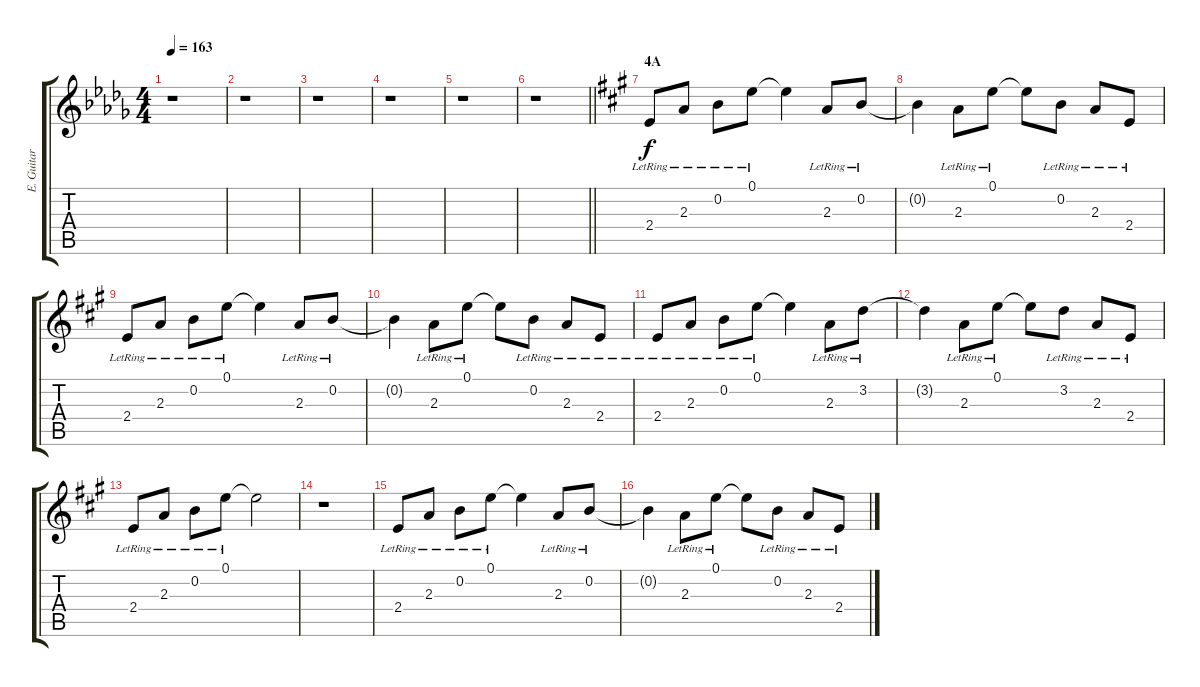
\track ("E. Guitar III" "E. Guitar ") {instrument electricguitarclean}
\staff {score tabs}
\tuning (E4 B3 G3 D3 A2 E2) {hide}
\ts (4 4)
\tempo 163
\clef g2
\ks db
r.1{dy f} |
r.1 |
r.1 |
r.1 |
r.1 |
\barLineRight lightlight
r.1 |
\section ("" "4A")
\ks a
2.4{lr}.8 2.3{lr}.8 0.2{lr}.8 0.1{lr}.8 0.1{t}.4 2.3{lr}.8 0.2{lr}.8 |
0.2{t}.4 2.3{lr}.8 0.1{lr}.8 0.1{t}.8 0.2{lr}.8 2.3{lr}.8 2.4{lr}.8 |
2.4{lr}.8 2.3{lr}.8 0.2{lr}.8 0.1{lr}.8 0.1{t}.4 2.3{lr}.8 0.2{lr}.8 |
0.2{t}.4 2.3{lr}.8 0.1{lr}.8 0.1{t}.8 0.2{lr}.8 2.3{lr}.8 2.4{lr}.8 |
2.4{lr}.8 2.3{lr}.8 0.2{lr}.8 0.1{lr}.8 0.1{t}.4 2.3{lr}.8 3.2{lr}.8 |
3.2{t}.4 2.3{lr}.8 0.1{lr}.8 0.1{t}.8 3.2{lr}.8 2.3{lr}.8 2.4{lr}.8 |
2.4{lr}.8 2.3{lr}.8 0.2{lr}.8 0.1{lr}.8 0.1{t}.2 |
r.1 |
2.4{lr}.8 2.3{lr}.8 0.2{lr}.8 0.1{lr}.8 0.1{t}.4 2.3{lr}.8 0.2{lr}.8 |
0.2{t}.4 2.3{lr}.8 0.1{lr}.8 0.1{t}.8 0.2{lr}.8 2.3{lr}.8 2.4{lr}.8
